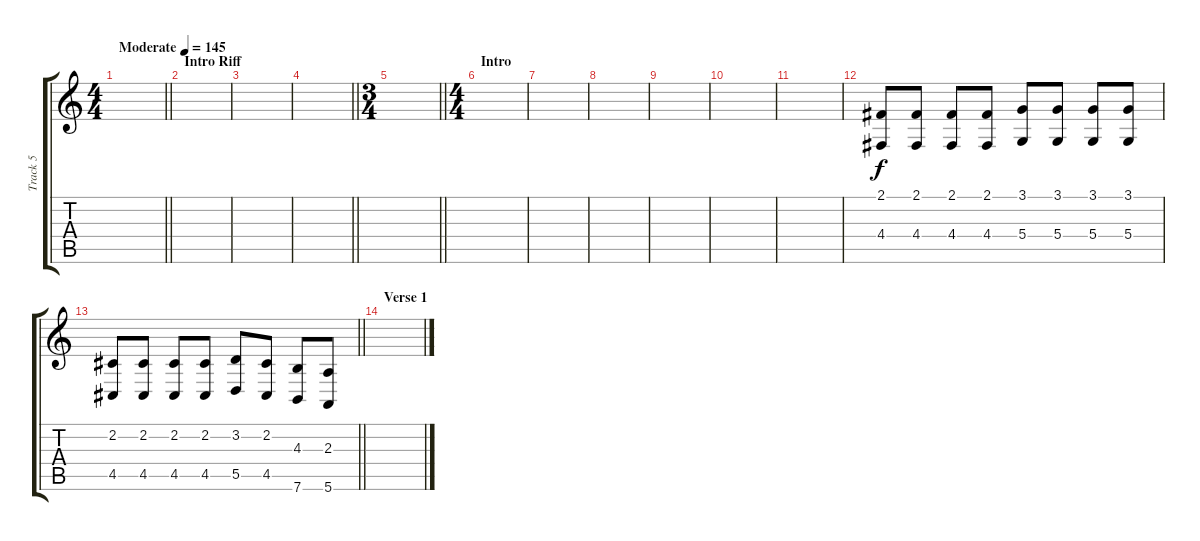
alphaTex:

\track ("Track 5" "Track 5") {instrument violin}
\staff {score tabs}
\tuning (E4 B3 G3 D3 A2 E2) {hide}
\ts (4 4)
\tempo (145 "Moderate")
\clef g2
\barLineRight lightlight
\ks c
|
\section ("" "Intro Riff")
|
|
\barLineRight lightlight
|
\ts (3 4)
\barLineRight lightlight
|
\ts (4 4)
\section ("" "Intro")
|
|
|
|
|
|
(2.1 4.4).8 (2.1 4.4).8 (2.1 4.4).8 (2.1 4.4).8 (3.1 5.4).8 (3.1 5.4).8 (3.1 5.4).8 (3.1 5.4).8 |
\barLineRight lightlight
(2.2 4.5).8 (2.2 4.5).8 (2.2 4.5).8 (2.2 4.5).8 (3.2 5.5).8 (2.2 4.5).8 (4.3 7.6).8 (2.3 5.6).8 |
\section ("" "Verse 1")
